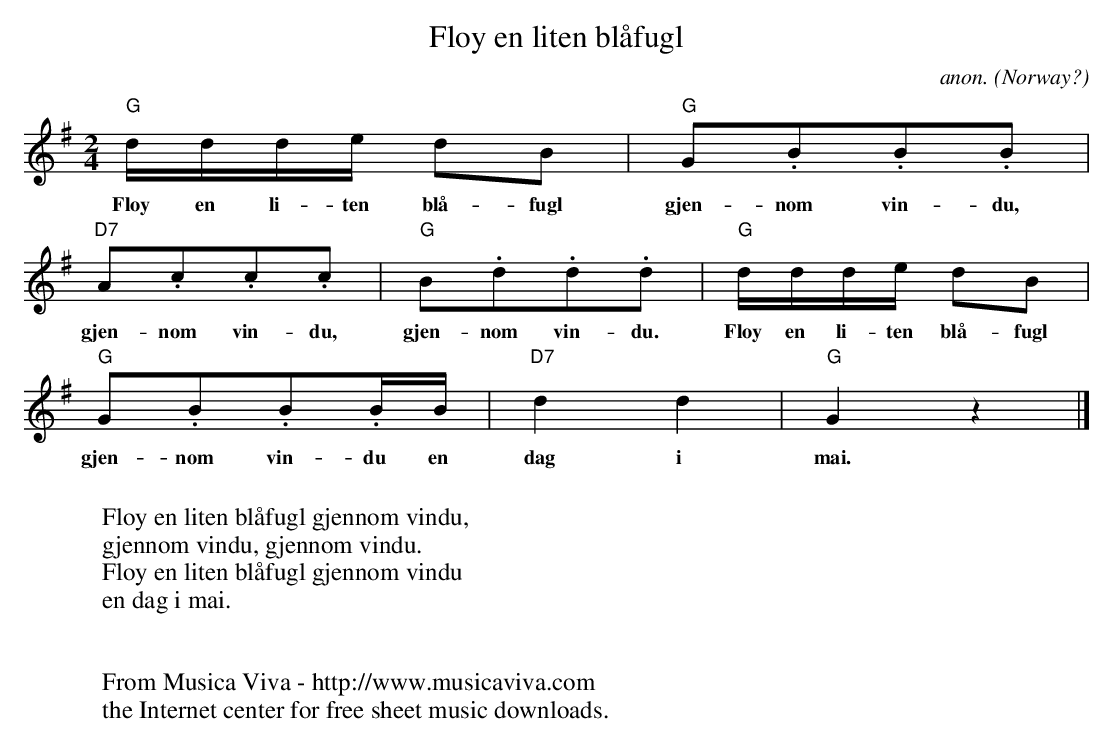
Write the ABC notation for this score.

X:1
T:Fl\oy en liten bl\aafugl
C:anon.
O:Norway?
M:2/4
L:1/16
K:G
"G"ddde d2B2|"G"G2.B2.B2.B2|
w:Fl\oy en li-ten bl\aa-fugl gjen-nom vin-du,
"D7"A2.c2.c2.c2|"G"B2.d2.d2.d2|"G"ddde d2B2|
w:gjen-nom vin-du, gjen-nom vin-du. Fl\oy en li-ten bl\aa-fugl
"G"G2.B2.B2.BB|"D7"d4d4|"G"G4 z4|]
w:gjen-nom vin-du en dag i mai.
W:
W:Fl\oy en liten bl\aafugl gjennom vindu,
W:gjennom vindu, gjennom vindu.
W:Fl\oy en liten bl\aafugl gjennom vindu
W:en dag i mai.
W:
W:
W:  From Musica Viva - http://www.musicaviva.com
W:  the Internet center for free sheet music downloads.
